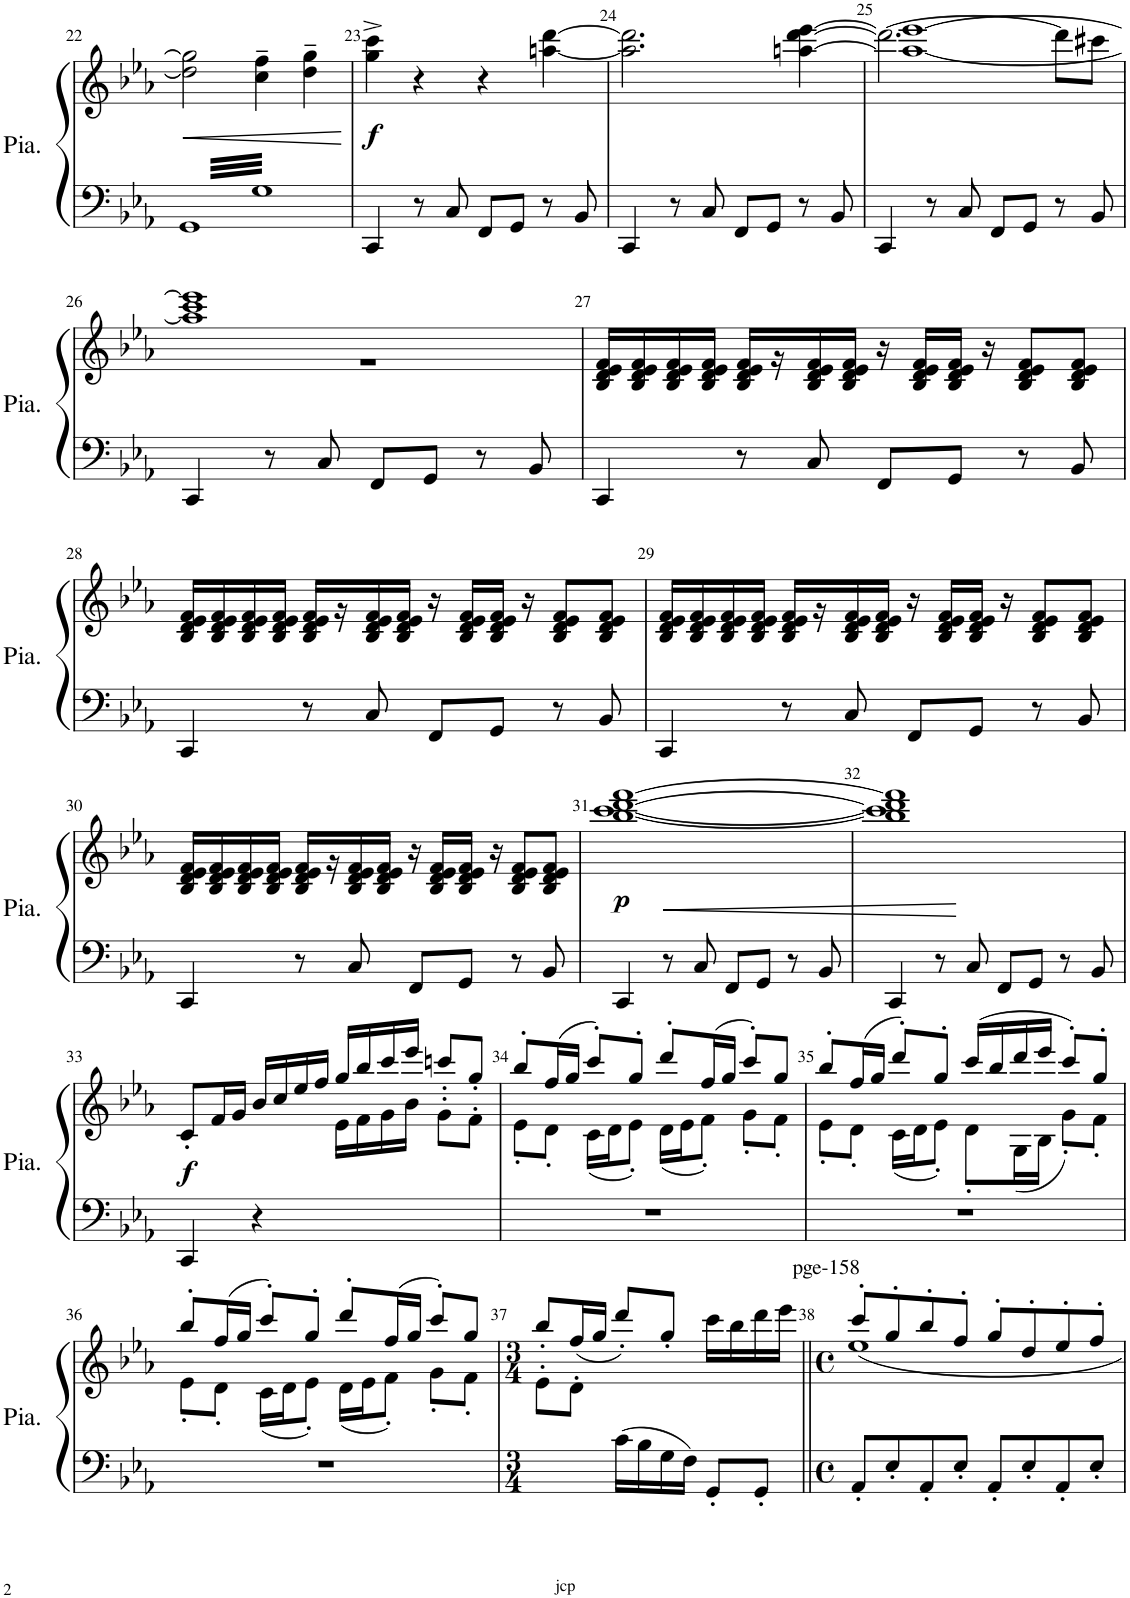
**kern	**kern	**dynam
*part1	*part1	*part1
*staff2	*staff1	*staff1/2
*I"Piano	*	*
*I'Pia.	*	*
!!LO:PB:g=z
*clefF4	*clefG2	*
*k[b-e-a-]	*k[b-e-a-]	*
*M4/4	*M4/4	*
*met(c)	*met(c)	*
=22	=22	=22
!	!	!LO:HP:b
3.GG	2dd\] 2gg\]	<
3.G	4cc\~ 4ff\~	.
.	4dd\~ 4gg\~	.
.	.	[
=23	=23	=23
!	!	!LO:DY:b
4CC/	4gg\^ 4ccc\^	f
8r	4r	.
8C/	.	.
8FF/L	4r	.
8GG/J	.	.
8r	[4aan\ [4ddd\	.
8BB-/	.	.
=24	=24	=24
4CC/	2.aa\] 2.ddd\]	.
8r	.	.
8C/	.	.
8FF/L	.	.
8GG/J	.	.
8r	[4aan\ [>4ddd\ [>4eee-\	.
8BB-/	.	.
=25	=25	=25
*	*^	*
4CC/	1aa_ 1eee-_	2.ddd\_	.
8r	.	.	.
8C/	.	.	.
8FF/L	.	.	.
8GG/J	.	.	.
8r	.	8ddd\L]	.
8BB-/	.	8ccc#X\J	.
!!LO:LB:g=z	!!
=26	=26	=26	=26
4CC/	1aa] 1ccc 1eee-]	1r	.
8r	.	.	.
8C/	.	.	.
8FF/L	.	.	.
8GG/J	.	.	.
8r	.	.	.
8BB-/	.	.	.
*	*v	*v	*
=27	=27	=27
4CC/	16B-/ 16d/ 16e-/ 16f/LL	.
.	16B-/ 16d/ 16e-/ 16f/	.
.	16B-/ 16d/ 16e-/ 16f/	.
.	16B-/ 16d/ 16e-/ 16f/JJ	.
8r	16B-/ 16d/ 16e-/ 16f/LL	.
.	16r	.
8C/	16B-/ 16d/ 16e-/ 16f/	.
.	16B-/ 16d/ 16e-/ 16f/JJ	.
8FF/L	16r	.
.	16B-/ 16d/ 16e-/ 16f/LL	.
8GG/J	16B-/ 16d/ 16e-/ 16f/JJ	.
.	16r	.
8r	8B-/ 8d/ 8e-/ 8f/L	.
8BB-/	8B-/ 8d/ 8e-/ 8f/J	.
!!LO:LB:g=z
=28	=28	=28
4CC/	16B-/ 16d/ 16e-/ 16f/LL	.
.	16B-/ 16d/ 16e-/ 16f/	.
.	16B-/ 16d/ 16e-/ 16f/	.
.	16B-/ 16d/ 16e-/ 16f/JJ	.
8r	16B-/ 16d/ 16e-/ 16f/LL	.
.	16r	.
8C/	16B-/ 16d/ 16e-/ 16f/	.
.	16B-/ 16d/ 16e-/ 16f/JJ	.
8FF/L	16r	.
.	16B-/ 16d/ 16e-/ 16f/LL	.
8GG/J	16B-/ 16d/ 16e-/ 16f/JJ	.
.	16r	.
8r	8B-/ 8d/ 8e-/ 8f/L	.
8BB-/	8B-/ 8d/ 8e-/ 8f/J	.
=29	=29	=29
4CC/	16B-/ 16d/ 16e-/ 16f/LL	.
.	16B-/ 16d/ 16e-/ 16f/	.
.	16B-/ 16d/ 16e-/ 16f/	.
.	16B-/ 16d/ 16e-/ 16f/JJ	.
8r	16B-/ 16d/ 16e-/ 16f/LL	.
.	16r	.
8C/	16B-/ 16d/ 16e-/ 16f/	.
.	16B-/ 16d/ 16e-/ 16f/JJ	.
8FF/L	16r	.
.	16B-/ 16d/ 16e-/ 16f/LL	.
8GG/J	16B-/ 16d/ 16e-/ 16f/JJ	.
.	16r	.
8r	8B-/ 8d/ 8e-/ 8f/L	.
8BB-/	8B-/ 8d/ 8e-/ 8f/J	.
!!LO:LB:g=z
=30	=30	=30
4CC/	16B-/ 16d/ 16e-/ 16f/LL	.
.	16B-/ 16d/ 16e-/ 16f/	.
.	16B-/ 16d/ 16e-/ 16f/	.
.	16B-/ 16d/ 16e-/ 16f/JJ	.
8r	16B-/ 16d/ 16e-/ 16f/LL	.
.	16r	.
8C/	16B-/ 16d/ 16e-/ 16f/	.
.	16B-/ 16d/ 16e-/ 16f/JJ	.
8FF/L	16r	.
.	16B-/ 16d/ 16e-/ 16f/LL	.
8GG/J	16B-/ 16d/ 16e-/ 16f/JJ	.
.	16r	.
8r	8B-/ 8d/ 8e-/ 8f/L	.
8BB-/	8B-/ 8d/ 8e-/ 8f/J	.
=31	=31	=31
!	!	!LO:DY:b
4CC/	[1bb- [<1ccc [1ddd [1fff	p
8r	.	.
8C/	.	.
8FF/L	.	.
8GG/J	.	.
8r	.	.
8BB-/	.	.
=32	=32	=32
4CC/	1bb-] 1ccc] 1ddd] 1fff]	.
8r	.	.
8C/	.	.
8FF/L	.	.
8GG/J	.	.
8r	.	.
8BB-/	.	.
!!LO:LB:g=z
=33	=33	=33
*	*^	*
!	!	!	!LO:DY:b
4CC/	8c'/L	2ryy	f
.	16f/L	.	.
.	16g/JJ	.	.
4r	16b-/LL	.	.
.	16cc/	.	.
.	16ee-/	.	.
.	16ff/JJ	.	.
2ryy	16gg/LL	16e-\LL	.
.	16bb-/	16f\	.
.	16ccc/	16g\	.
.	16eee-/JJ	16b-\JJ	.
.	8cccn'/L	8g'\L	.
.	8gg'/J	8f'\J	.
=34	=34	=34	=34
1r	8bb-'/L	8e-'\L	.
.	(16ff/L	8d'\J	.
.	16gg/JJ	.	.
.	8ccc'/L)	(16c\LL	.
.	.	16d\J	.
.	8gg'/J	8e-'\J)	.
.	8ddd'/L	(16d\LL	.
.	.	16e-\J	.
.	(16ff/L	8f'\J)	.
.	16gg/JJ	.	.
.	8ccc'/L)	8g'\L	.
.	8gg/J	8f'\J	.
=35	=35	=35	=35
1r	8bb-'/L	8e-'\L	.
.	(16ff/L	8d'\J	.
.	16gg/JJ	.	.
.	8ddd'/L)	(16c\LL	.
.	.	16d\J	.
.	8gg'/J	8e-'\J)	.
.	(16ccc/LL	8d'\L	.
.	16bb-/	.	.
.	16ddd/	(16G\L	.
.	16eee-/JJ	16B-\JJ	.
.	8ccc'/L)	8g'\L)	.
.	8gg'/J	8f'\J	.
!!LO:LB:g=z	!!
=36	=36	=36	=36
1r	8bb-'/L	8e-'\L	.
.	(16ff/L	8d'\J	.
.	16gg/JJ	.	.
.	8ccc'/L)	(16c\LL	.
.	.	16d\J	.
.	8gg'/J	8e-'\J)	.
.	8ddd'/L	(16d\LL	.
.	.	16e-\J	.
.	(16ff/L	8f'\J)	.
.	16gg/JJ	.	.
.	8ccc'/L)	8g'\L	.
.	8gg/J	8f'\J	.
=37	=37	=37	=37
*M3/4	*M3/4	*	*
4ryy	8bb-'/L	8e-'\L	.
.	(16ff/L	8d'\J	.
.	16gg/JJ	.	.
16c\LL	8ddd'/L)	2ryy	.
16B-\	.	.	.
16G\	8gg'/J	.	.
16F\JJ	.	.	.
8GG'/L	16ccc\LL	.	.
.	16bb-\	.	.
8GG'/J	16ddd\	.	.
.	16eee-\JJ	.	.
=38||	=38||	=38||	=38||
*M4/4	*M4/4	*	*
*met(c)	*met(c)	*	*
!	!LO:TX:a:t=pge-158	!	!
8AA-'/L	8ccc'/L	1ee-	.
8E-'/	8gg'/	.	.
8AA-'/	8bb-'/	.	.
8E-'/J	8ff'/J	.	.
8AA-'/L	8gg'/L	.	.
8E-'/	8dd'/	.	.
8AA-'/	8ee-'/	.	.
8E-'/J	8ff'/J	.	.
*	*v	*v	*
=	=	=
*-	*-	*-
